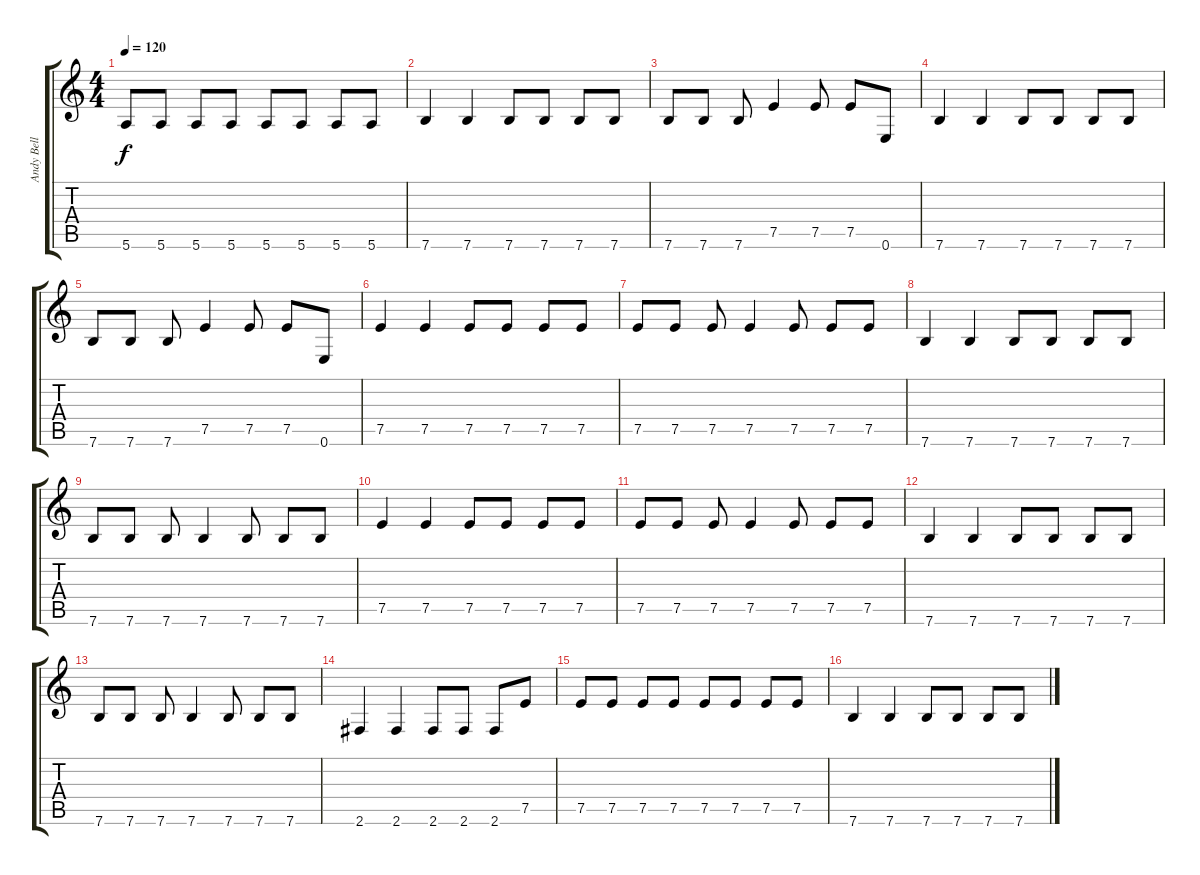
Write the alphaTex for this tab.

\track ("Andy Bell - Bass" "Andy Bell ") {instrument electricbasspick}
\staff {score tabs}
\tuning (E4 B3 G3 D3 A2 E2) {hide}
\ts (4 4)
\tempo 120
\clef g2
\ks c
5.6.8{dy f} 5.6.8 5.6.8 5.6.8 5.6.8 5.6.8 5.6.8 5.6.8 |
7.6.4 7.6.4 7.6.8 7.6.8 7.6.8 7.6.8 |
7.6.8 7.6.8 7.6.8 7.5.4 7.5.8 7.5.8 0.6.8 |
7.6.4 7.6.4 7.6.8 7.6.8 7.6.8 7.6.8 |
7.6.8 7.6.8 7.6.8 7.5.4 7.5.8 7.5.8 0.6.8 |
7.5.4 7.5.4 7.5.8 7.5.8 7.5.8 7.5.8 |
7.5.8 7.5.8 7.5.8 7.5.4 7.5.8 7.5.8 7.5.8 |
7.6.4 7.6.4 7.6.8 7.6.8 7.6.8 7.6.8 |
7.6.8 7.6.8 7.6.8 7.6.4 7.6.8 7.6.8 7.6.8 |
7.5.4 7.5.4 7.5.8 7.5.8 7.5.8 7.5.8 |
7.5.8 7.5.8 7.5.8 7.5.4 7.5.8 7.5.8 7.5.8 |
7.6.4 7.6.4 7.6.8 7.6.8 7.6.8 7.6.8 |
7.6.8 7.6.8 7.6.8 7.6.4 7.6.8 7.6.8 7.6.8 |
2.6.4 2.6.4 2.6.8 2.6.8 2.6.8 7.5.8 |
7.5.8 7.5.8 7.5.8 7.5.8 7.5.8 7.5.8 7.5.8 7.5.8 |
7.6.4 7.6.4 7.6.8 7.6.8 7.6.8 7.6.8
